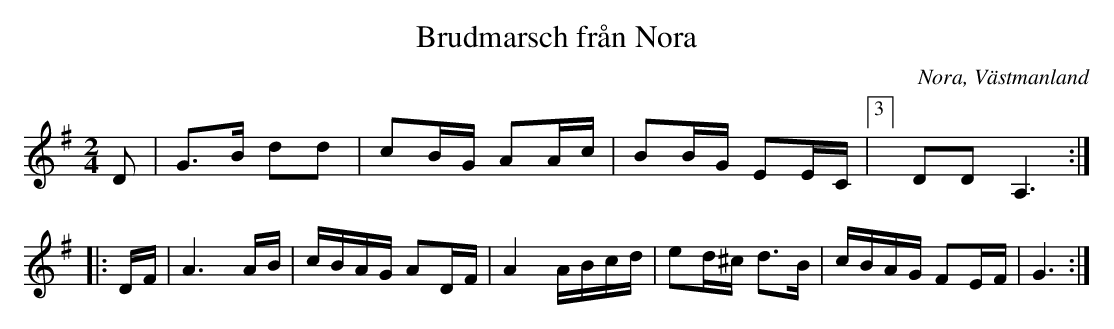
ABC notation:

X:1
T:Brudmarsch från Nora
O:Nora, Västmanland
M:2/4
L:1/16
K:G
D2 | G3B d2d2 | c2BG A2Ac | B2BG E2EC | [3/4] D2D2 A,6 :|
|: DF | A6 AB | cBAG A2DF | A4 ABcd | e2d^c d3B | cBAG F2EF | G6 :|
